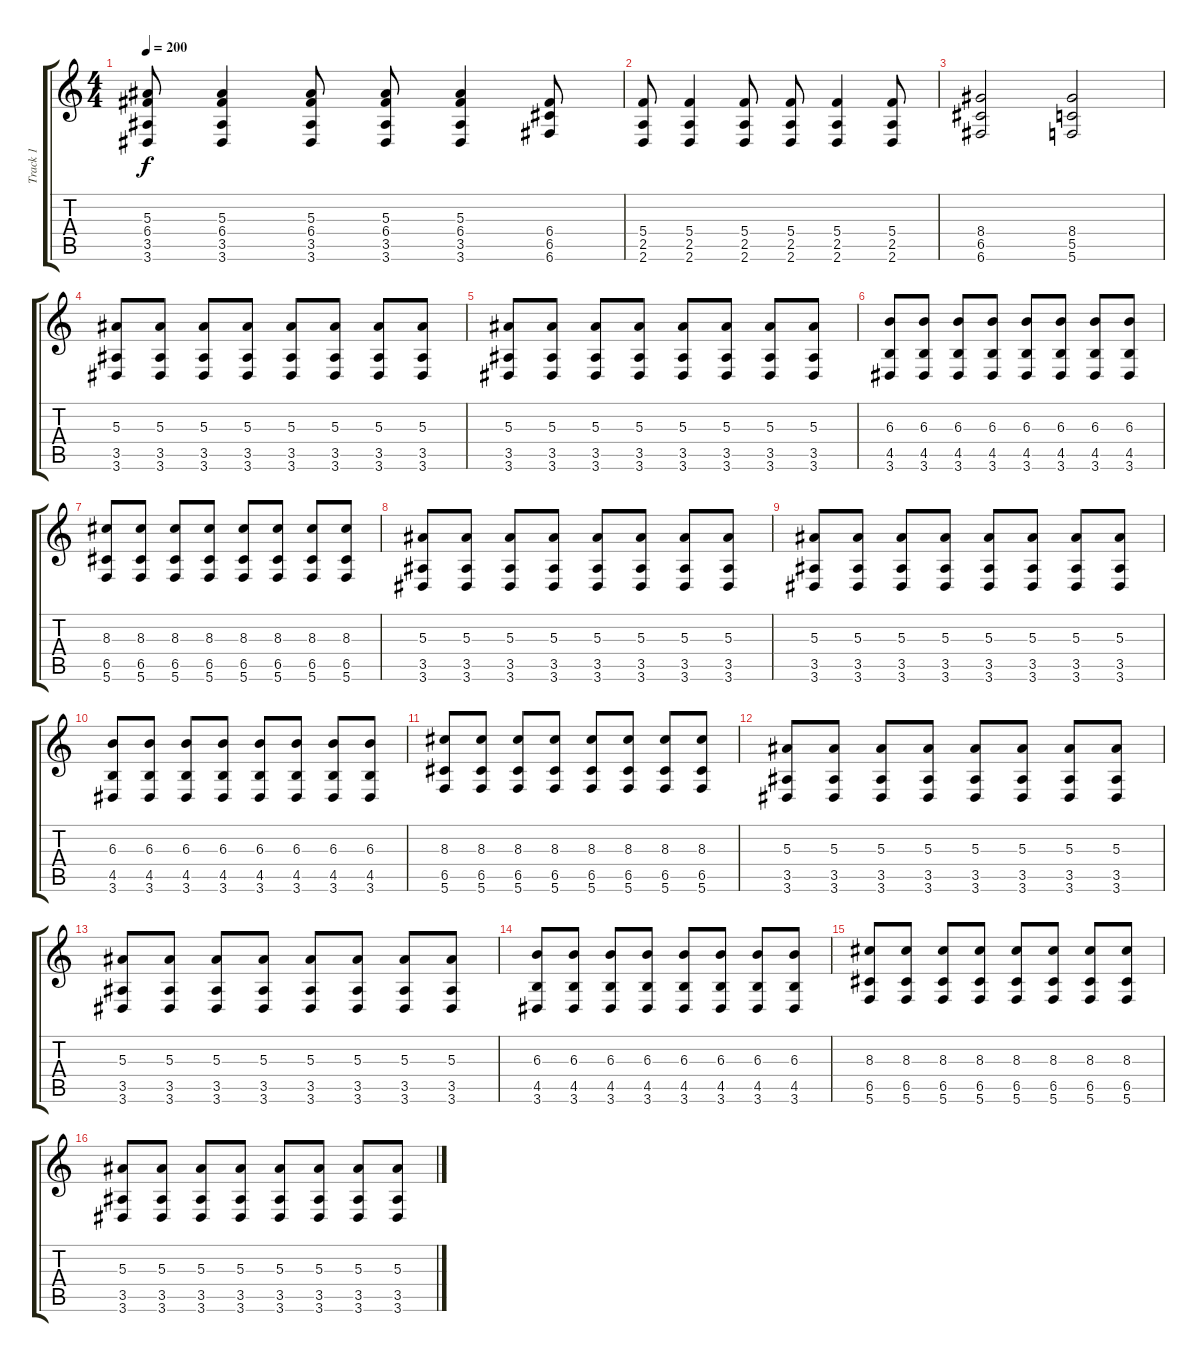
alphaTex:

\track ("Track 1" "Track 1") {instrument overdrivenguitar}
\staff {score tabs}
\tuning (D4 A3 F3 C3 G2 C2) {hide}
\ts (4 4)
\tempo 200
\clef g2
\ks c
(5.3 6.4 3.5 3.6).8{dy f} (5.3 6.4 3.5 3.6).4 (5.3 6.4 3.5 3.6).8 (5.3 6.4 3.5 3.6).8 (5.3 6.4 3.5 3.6).4 (6.4 6.5 6.6).8 |
(5.4 2.5 2.6).8 (5.4 2.5 2.6).4 (5.4 2.5 2.6).8 (5.4 2.5 2.6).8 (5.4 2.5 2.6).4 (5.4 2.5 2.6).8 |
(8.4 6.5 6.6).2 (8.4 5.5 5.6).2 |
(5.3 3.5 3.6).8 (5.3 3.5 3.6).8 (5.3 3.5 3.6).8 (5.3 3.5 3.6).8 (5.3 3.5 3.6).8 (5.3 3.5 3.6).8 (5.3 3.5 3.6).8 (5.3 3.5 3.6).8 |
(5.3 3.5 3.6).8 (5.3 3.5 3.6).8 (5.3 3.5 3.6).8 (5.3 3.5 3.6).8 (5.3 3.5 3.6).8 (5.3 3.5 3.6).8 (5.3 3.5 3.6).8 (5.3 3.5 3.6).8 |
(6.3 4.5 3.6).8 (6.3 4.5 3.6).8 (6.3 4.5 3.6).8 (6.3 4.5 3.6).8 (6.3 4.5 3.6).8 (6.3 4.5 3.6).8 (6.3 4.5 3.6).8 (6.3 4.5 3.6).8 |
(8.3 6.5 5.6).8 (8.3 6.5 5.6).8 (8.3 6.5 5.6).8 (8.3 6.5 5.6).8 (8.3 6.5 5.6).8 (8.3 6.5 5.6).8 (8.3 6.5 5.6).8 (8.3 6.5 5.6).8 |
(5.3 3.5 3.6).8 (5.3 3.5 3.6).8 (5.3 3.5 3.6).8 (5.3 3.5 3.6).8 (5.3 3.5 3.6).8 (5.3 3.5 3.6).8 (5.3 3.5 3.6).8 (5.3 3.5 3.6).8 |
(5.3 3.5 3.6).8 (5.3 3.5 3.6).8 (5.3 3.5 3.6).8 (5.3 3.5 3.6).8 (5.3 3.5 3.6).8 (5.3 3.5 3.6).8 (5.3 3.5 3.6).8 (5.3 3.5 3.6).8 |
(6.3 4.5 3.6).8 (6.3 4.5 3.6).8 (6.3 4.5 3.6).8 (6.3 4.5 3.6).8 (6.3 4.5 3.6).8 (6.3 4.5 3.6).8 (6.3 4.5 3.6).8 (6.3 4.5 3.6).8 |
(8.3 6.5 5.6).8 (8.3 6.5 5.6).8 (8.3 6.5 5.6).8 (8.3 6.5 5.6).8 (8.3 6.5 5.6).8 (8.3 6.5 5.6).8 (8.3 6.5 5.6).8 (8.3 6.5 5.6).8 |
(5.3 3.5 3.6).8 (5.3 3.5 3.6).8 (5.3 3.5 3.6).8 (5.3 3.5 3.6).8 (5.3 3.5 3.6).8 (5.3 3.5 3.6).8 (5.3 3.5 3.6).8 (5.3 3.5 3.6).8 |
(5.3 3.5 3.6).8 (5.3 3.5 3.6).8 (5.3 3.5 3.6).8 (5.3 3.5 3.6).8 (5.3 3.5 3.6).8 (5.3 3.5 3.6).8 (5.3 3.5 3.6).8 (5.3 3.5 3.6).8 |
(6.3 4.5 3.6).8 (6.3 4.5 3.6).8 (6.3 4.5 3.6).8 (6.3 4.5 3.6).8 (6.3 4.5 3.6).8 (6.3 4.5 3.6).8 (6.3 4.5 3.6).8 (6.3 4.5 3.6).8 |
(8.3 6.5 5.6).8 (8.3 6.5 5.6).8 (8.3 6.5 5.6).8 (8.3 6.5 5.6).8 (8.3 6.5 5.6).8 (8.3 6.5 5.6).8 (8.3 6.5 5.6).8 (8.3 6.5 5.6).8 |
(5.3 3.5 3.6).8 (5.3 3.5 3.6).8 (5.3 3.5 3.6).8 (5.3 3.5 3.6).8 (5.3 3.5 3.6).8 (5.3 3.5 3.6).8 (5.3 3.5 3.6).8 (5.3 3.5 3.6).8
